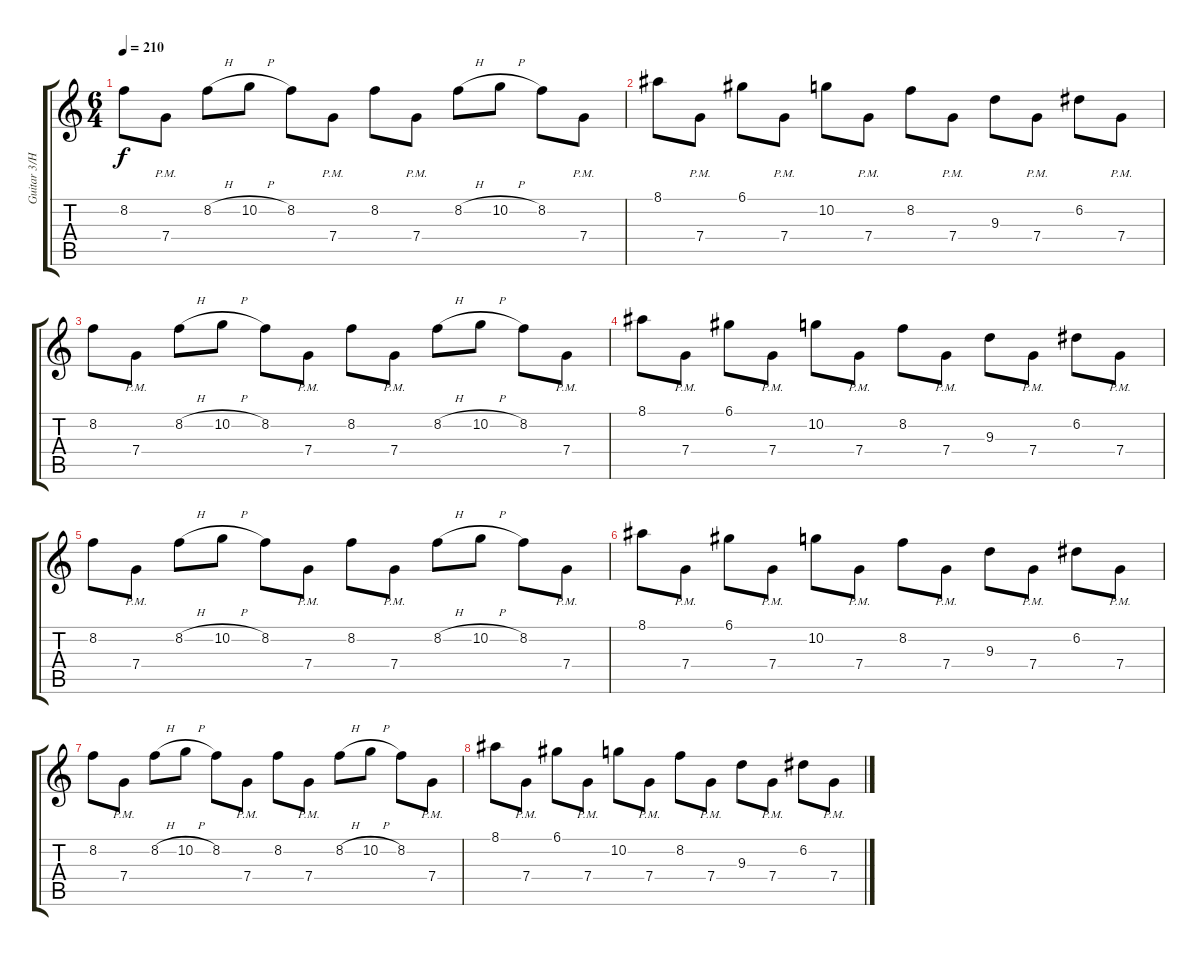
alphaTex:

\track ("Guitar 3/Harmony" "Guitar 3/H") {instrument distortionguitar}
\staff {score tabs}
\tuning (D4 A3 F3 C3 G2 C2) {hide}
\ts (6 4)
\tempo 210
\clef g2
\ks c
8.2.8{dy f} 7.4{pm}.8 8.2{h}.8 10.2{h}.8 8.2.8 7.4{pm}.8 8.2.8 7.4{pm}.8 8.2{h}.8 10.2{h}.8 8.2.8 7.4{pm}.8 |
8.1.8 7.4{pm}.8 6.1.8 7.4{pm}.8 10.2.8 7.4{pm}.8 8.2.8 7.4{pm}.8 9.3.8 7.4{pm}.8 6.2.8 7.4{pm}.8 |
8.2.8 7.4{pm}.8 8.2{h}.8 10.2{h}.8 8.2.8 7.4{pm}.8 8.2.8 7.4{pm}.8 8.2{h}.8 10.2{h}.8 8.2.8 7.4{pm}.8 |
8.1.8 7.4{pm}.8 6.1.8 7.4{pm}.8 10.2.8 7.4{pm}.8 8.2.8 7.4{pm}.8 9.3.8 7.4{pm}.8 6.2.8 7.4{pm}.8 |
8.2.8 7.4{pm}.8 8.2{h}.8 10.2{h}.8 8.2.8 7.4{pm}.8 8.2.8 7.4{pm}.8 8.2{h}.8 10.2{h}.8 8.2.8 7.4{pm}.8 |
8.1.8 7.4{pm}.8 6.1.8 7.4{pm}.8 10.2.8 7.4{pm}.8 8.2.8 7.4{pm}.8 9.3.8 7.4{pm}.8 6.2.8 7.4{pm}.8 |
8.2.8 7.4{pm}.8 8.2{h}.8 10.2{h}.8 8.2.8 7.4{pm}.8 8.2.8 7.4{pm}.8 8.2{h}.8 10.2{h}.8 8.2.8 7.4{pm}.8 |
8.1.8 7.4{pm}.8 6.1.8 7.4{pm}.8 10.2.8 7.4{pm}.8 8.2.8 7.4{pm}.8 9.3.8 7.4{pm}.8 6.2.8 7.4{pm}.8
